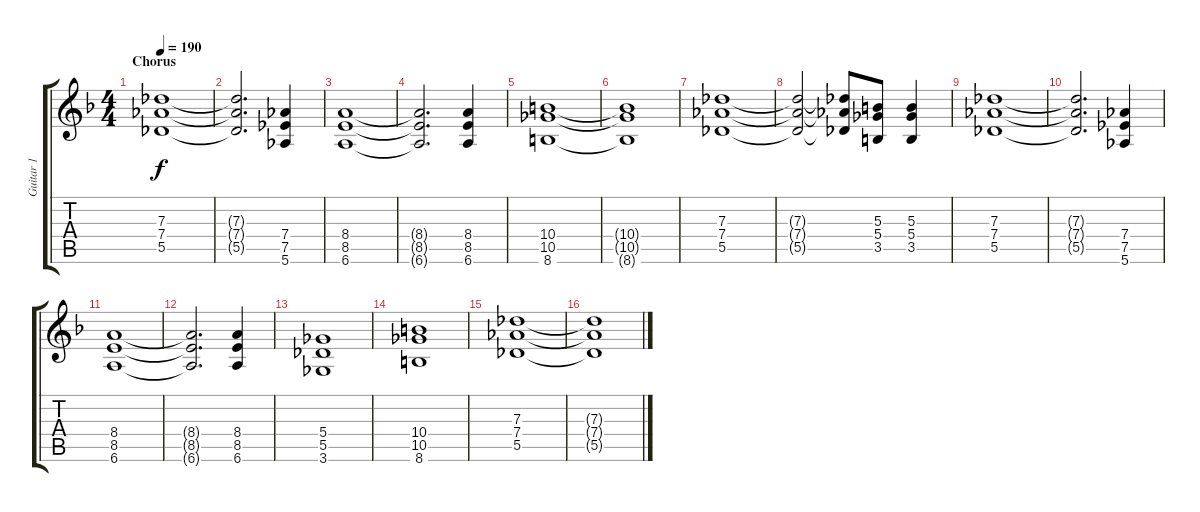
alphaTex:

\track ("Guitar 1" "Guitar 1") {instrument distortionguitar}
\staff {score tabs}
\tuning (Eb4 Bb3 Gb3 Db3 Ab2 Eb2) {hide}
\ts (4 4)
\section ("" "Chorus")
\tempo 190
\clef g2
\ks dminor
(7.3 7.4 5.5).1{dy f} |
(7.3{t} 7.4{t} 5.5{t}).2{d} (7.4 7.5 5.6).4 |
(8.4 8.5 6.6).1 |
(8.4{t} 8.5{t} 6.6{t}).2{d} (8.4 8.5 6.6).4 |
(10.4 10.5 8.6).1 |
(10.4{t} 10.5{t} 8.6{t}).1 |
(7.3 7.4 5.5).1 |
(7.3{t} 7.4{t} 5.5{t}).2 (7.3{t} 7.4{t} 5.5{t}).8 (5.3 5.4 3.5).8 (5.3 5.4 3.5).4 |
(7.3 7.4 5.5).1 |
(7.3{t} 7.4{t} 5.5{t}).2{d} (7.4 7.5 5.6).4 |
(8.4 8.5 6.6).1 |
(8.4{t} 8.5{t} 6.6{t}).2{d} (8.4 8.5 6.6).4 |
(5.4 5.5 3.6).1 |
(10.4 10.5 8.6).1 |
(7.3 7.4 5.5).1 |
(7.3{t} 7.4{t} 5.5{t}).1
